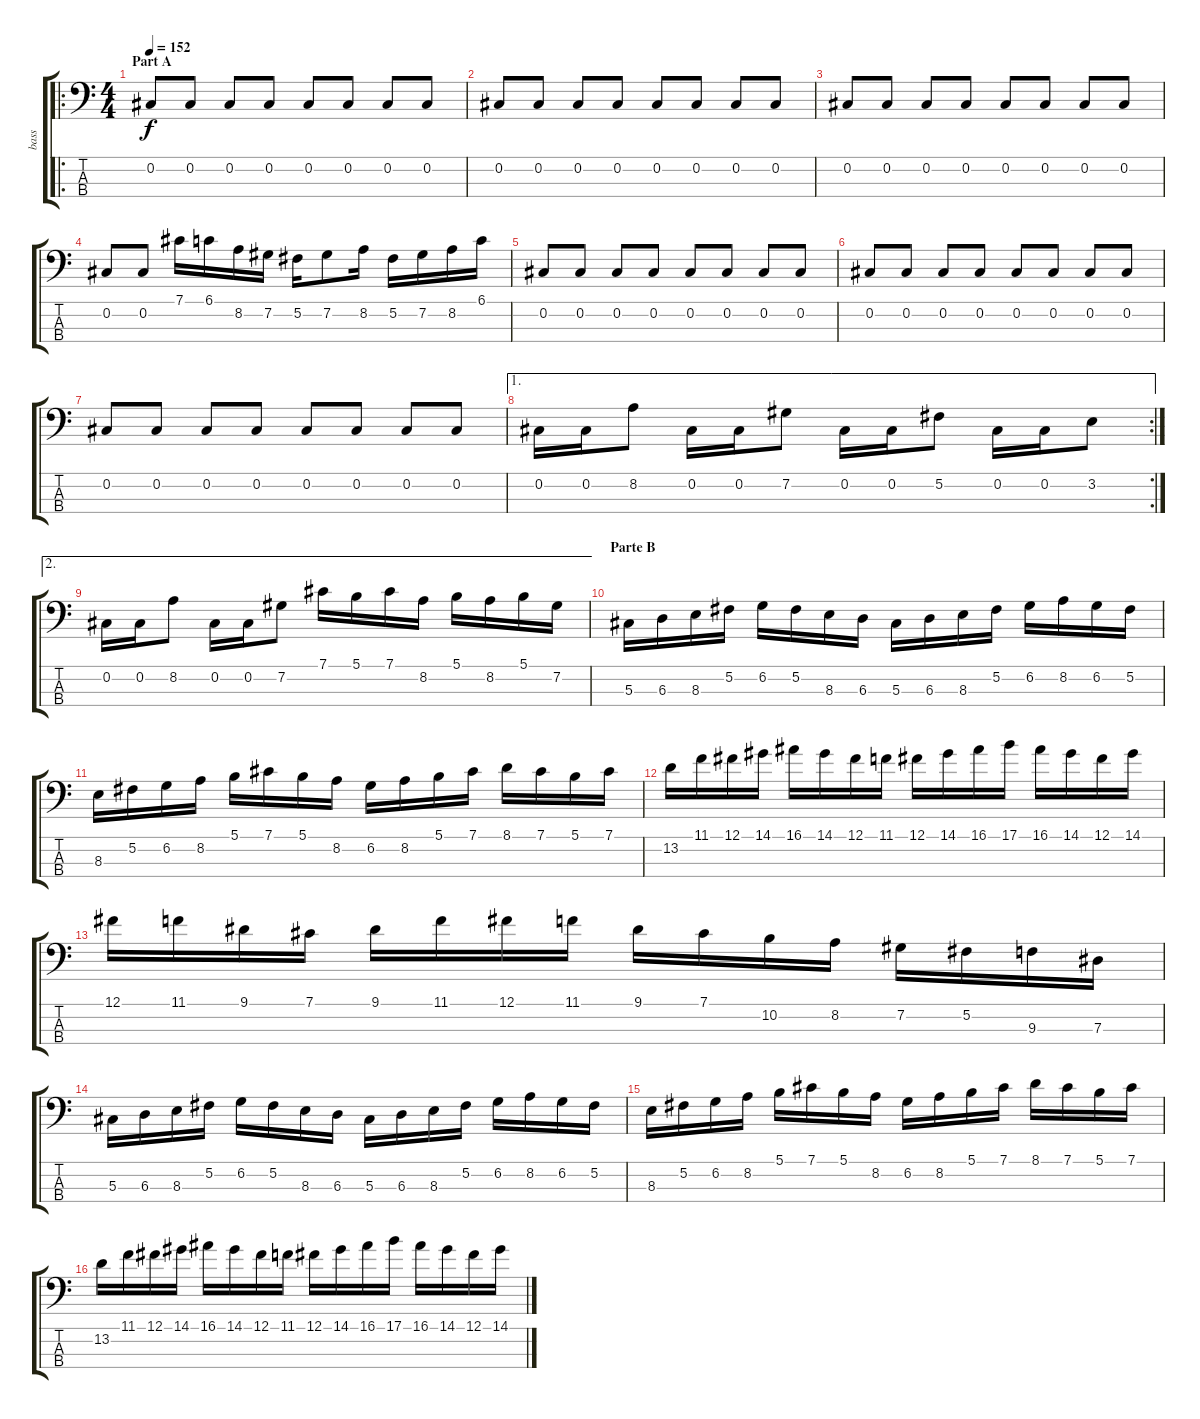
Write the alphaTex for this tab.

\track ("bass" "bass") {instrument electricbassfinger}
\staff {score tabs}
\tuning (Gb2 Db2 Ab1 Eb1) {hide}
\ro
\ts (4 4)
\section ("" "Part A")
\tempo 152
\clef f4
\ks c
0.2.8{dy f instrument electricbassfinger} 0.2.8 0.2.8 0.2.8 0.2.8 0.2.8 0.2.8 0.2.8 |
0.2.8 0.2.8 0.2.8 0.2.8 0.2.8 0.2.8 0.2.8 0.2.8 |
0.2.8 0.2.8 0.2.8 0.2.8 0.2.8 0.2.8 0.2.8 0.2.8 |
0.2.8 0.2.8 7.1.16 6.1.16 8.2.16 7.2.16 5.2.16 7.2.8 8.2.16 5.2.16 7.2.16 8.2.16 6.1.16 |
0.2.8 0.2.8 0.2.8 0.2.8 0.2.8 0.2.8 0.2.8 0.2.8 |
0.2.8 0.2.8 0.2.8 0.2.8 0.2.8 0.2.8 0.2.8 0.2.8 |
0.2.8 0.2.8 0.2.8 0.2.8 0.2.8 0.2.8 0.2.8 0.2.8 |
\ae 1
\rc 2
0.2.16 0.2.16 8.2.8 0.2.16 0.2.16 7.2.8 0.2.16 0.2.16 5.2.8 0.2.16 0.2.16 3.2.8 |
\ae 2
0.2.16 0.2.16 8.2.8 0.2.16 0.2.16 7.2.8 7.1.16 5.1.16 7.1.16 8.2.16 5.1.16 8.2.16 5.1.16 7.2.16 |
\section ("" "Parte B")
5.3.16{volume 13} 6.3.16 8.3.16 5.2.16 6.2.16 5.2.16 8.3.16 6.3.16 5.3.16 6.3.16 8.3.16 5.2.16 6.2.16 8.2.16 6.2.16 5.2.16 |
8.3.16 5.2.16 6.2.16 8.2.16 5.1.16 7.1.16 5.1.16 8.2.16 6.2.16 8.2.16 5.1.16 7.1.16 8.1.16 7.1.16 5.1.16 7.1.16 |
13.2.16 11.1.16 12.1.16 14.1.16 16.1.16 14.1.16 12.1.16 11.1.16 12.1.16 14.1.16 16.1.16 17.1.16 16.1.16 14.1.16 12.1.16 14.1.16 |
12.1.16 11.1.16 9.1.16 7.1.16 9.1.16 11.1.16 12.1.16 11.1.16 9.1.16 7.1.16 10.2.16 8.2.16 7.2.16 5.2.16 9.3.16 7.3.16 |
5.3.16 6.3.16 8.3.16 5.2.16 6.2.16 5.2.16 8.3.16 6.3.16 5.3.16 6.3.16 8.3.16 5.2.16 6.2.16 8.2.16 6.2.16 5.2.16 |
8.3.16 5.2.16 6.2.16 8.2.16 5.1.16 7.1.16 5.1.16 8.2.16 6.2.16 8.2.16 5.1.16 7.1.16 8.1.16 7.1.16 5.1.16 7.1.16 |
13.2.16 11.1.16 12.1.16 14.1.16 16.1.16 14.1.16 12.1.16 11.1.16 12.1.16 14.1.16 16.1.16 17.1.16 16.1.16 14.1.16 12.1.16 14.1.16
